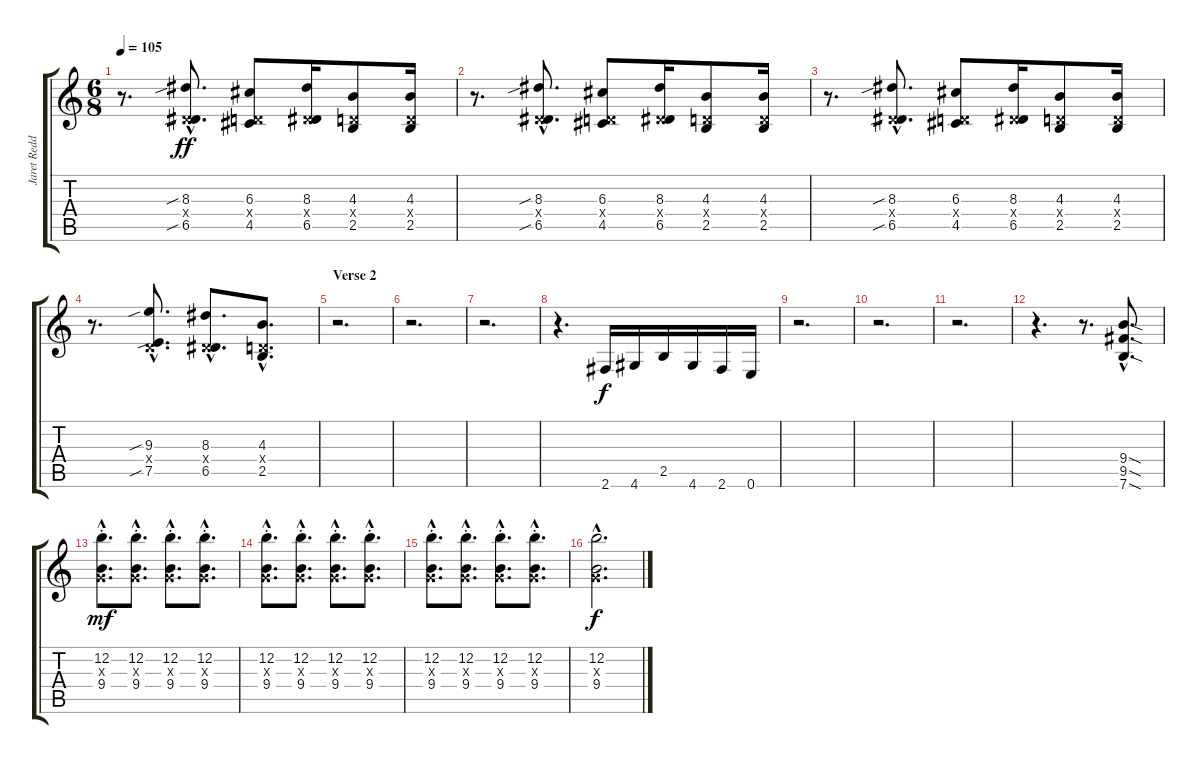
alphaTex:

\track ("Jaret Reddick - Lead Guitar" "Jaret Redd") {instrument distortionguitar}
\staff {score tabs}
\tuning (E4 B3 G3 D3 A2 E2) {hide}
\ts (6 8)
\tempo 105
\clef g2
\ks c
r.8{d dy f volume 15 instrument distortionguitar} (8.3{sib hac} 0.4{hac x} 6.5{sib hac}).8{d dy ff} (6.3 0.4{x} 4.5).8 (8.3 0.4{x} 6.5).16 (4.3 0.4{x} 2.5).8 (4.3 0.4{x} 2.5).16 |
r.8{d} (8.3{sib hac} 0.4{hac x} 6.5{sib hac}).8{d} (6.3 0.4{x} 4.5).8 (8.3 0.4{x} 6.5).16 (4.3 0.4{x} 2.5).8 (4.3 0.4{x} 2.5).16 |
r.8{d} (8.3{sib hac} 0.4{hac x} 6.5{sib hac}).8{d} (6.3 0.4{x} 4.5).8 (8.3 0.4{x} 6.5).16 (4.3 0.4{x} 2.5).8 (4.3 0.4{x} 2.5).16 |
r.8{d} (9.3{sib hac} 0.4{hac x} 7.5{sib hac}).8{d} (8.3{hac} 0.4{hac x} 6.5{hac}).8{d} (4.3{hac} 0.4{hac x} 2.5{hac}).8{d} |
\section ("" "Verse 2")
r.2{d} |
r.2{d} |
r.2{d} |
r.4{d} 2.6.16{dy f} 4.6.16 2.5.16 4.6.16 2.6.16 0.6.16 |
r.2{d} |
r.2{d} |
r.2{d} |
r.4{d} r.8{d} (9.4{sod hac} 9.5{sod hac} 7.6{sod hac}).8{d} |
(12.2{hac st} 0.3{hac x} 9.4{hac st}).8{d dy mf} (12.2{hac st} 0.3{hac x} 9.4{hac st}).8{d} (12.2{hac st} 0.3{hac x} 9.4{hac st}).8{d} (12.2{hac st} 0.3{hac x} 9.4{hac st}).8{d} |
(12.2{hac st} 0.3{hac x} 9.4{hac st}).8{d} (12.2{hac st} 0.3{hac x} 9.4{hac st}).8{d} (12.2{hac st} 0.3{hac x} 9.4{hac st}).8{d} (12.2{hac st} 0.3{hac x} 9.4{hac st}).8{d} |
(12.2{hac st} 0.3{hac x} 9.4{hac st}).8{d} (12.2{hac st} 0.3{hac x} 9.4{hac st}).8{d} (12.2{hac st} 0.3{hac x} 9.4{hac st}).8{d} (12.2{hac st} 0.3{hac x} 9.4{hac st}).8{d} |
(12.2{hac} 0.3{hac x} 9.4{hac}).2{d dy f}
